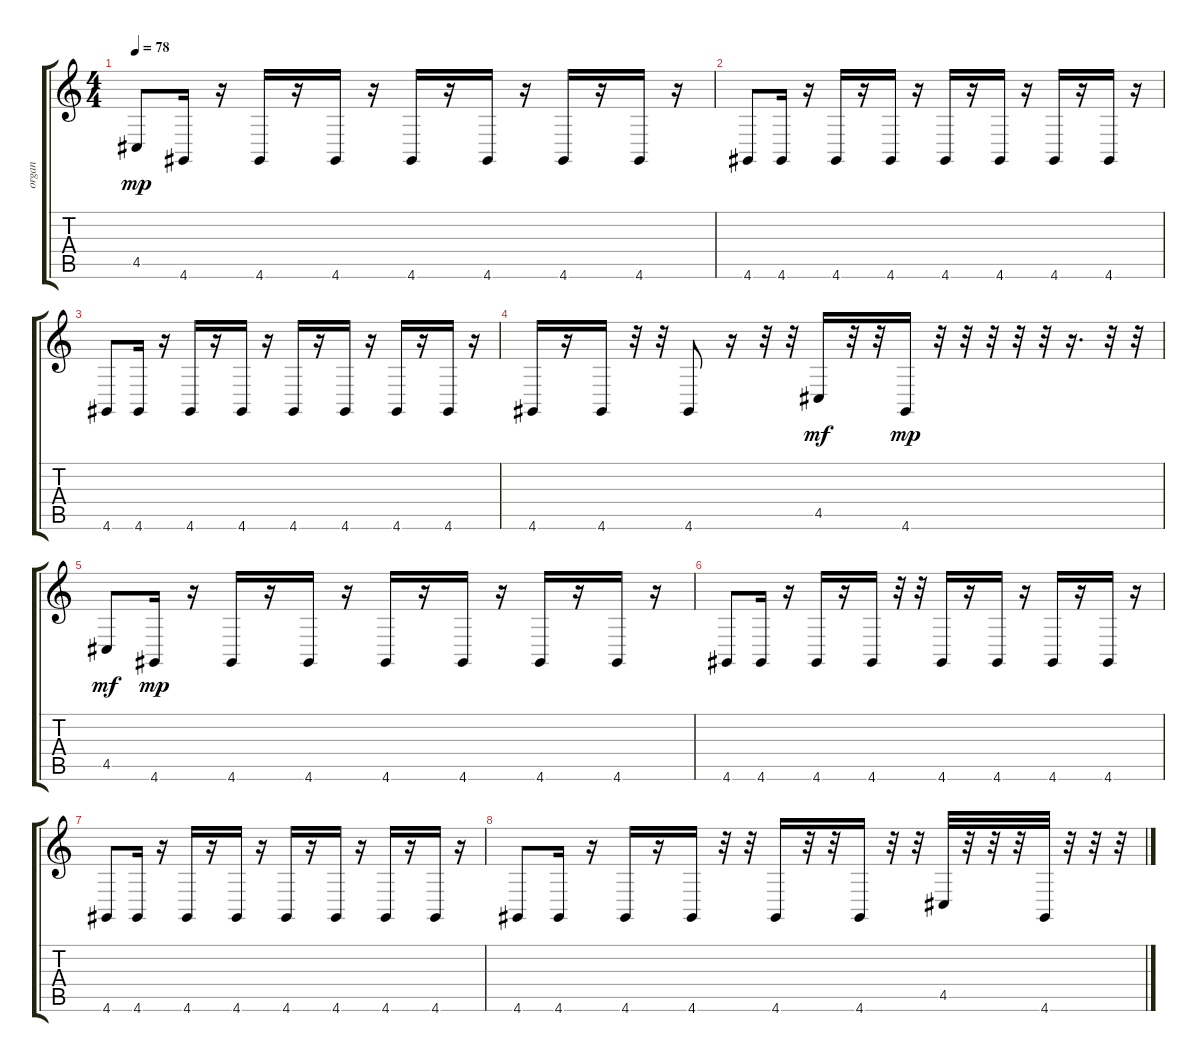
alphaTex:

\track ("organ" "organ") {instrument drawbarorgan}
\staff {score tabs}
\tuning (E4 B3 G3 D3 A2 E2) {hide}
\ts (4 4)
\tempo 78
\clef g2
\ks c
4.5.8{dy mp} 4.6.16 r.16 4.6.16 r.16 4.6.16 r.16 4.6.16 r.16 4.6.16 r.16 4.6.16 r.16 4.6.16 r.16 |
4.6.8 4.6.16 r.16 4.6.16 r.16 4.6.16 r.16 4.6.16 r.16 4.6.16 r.16 4.6.16 r.16 4.6.16 r.16 |
4.6.8 4.6.16 r.16 4.6.16 r.16 4.6.16 r.16 4.6.16 r.16 4.6.16 r.16 4.6.16 r.16 4.6.16 r.16 |
4.6.16 r.16 4.6.16 r.32 r.32 4.6.8 r.16 r.32 r.32 4.5.16{dy mf} r.32 r.32 4.6.16{dy mp} r.32 r.32 r.32 r.32 r.32 r.16{d} r.32 r.32 |
4.5.8{dy mf} 4.6.16{dy mp} r.16 4.6.16 r.16 4.6.16 r.16 4.6.16 r.16 4.6.16 r.16 4.6.16 r.16 4.6.16 r.16 |
4.6.8 4.6.16 r.16 4.6.16 r.16 4.6.16 r.32 r.32 4.6.16 r.16 4.6.16 r.16 4.6.16 r.16 4.6.16 r.16 |
4.6.8 4.6.16 r.16 4.6.16 r.16 4.6.16 r.16 4.6.16 r.16 4.6.16 r.16 4.6.16 r.16 4.6.16 r.16 |
4.6.8 4.6.16 r.16 4.6.16 r.16 4.6.16 r.32 r.32 4.6.16 r.32 r.32 4.6.16 r.32 r.32 4.5.32 r.32 r.32 r.32 4.6.32 r.32 r.32 r.32
